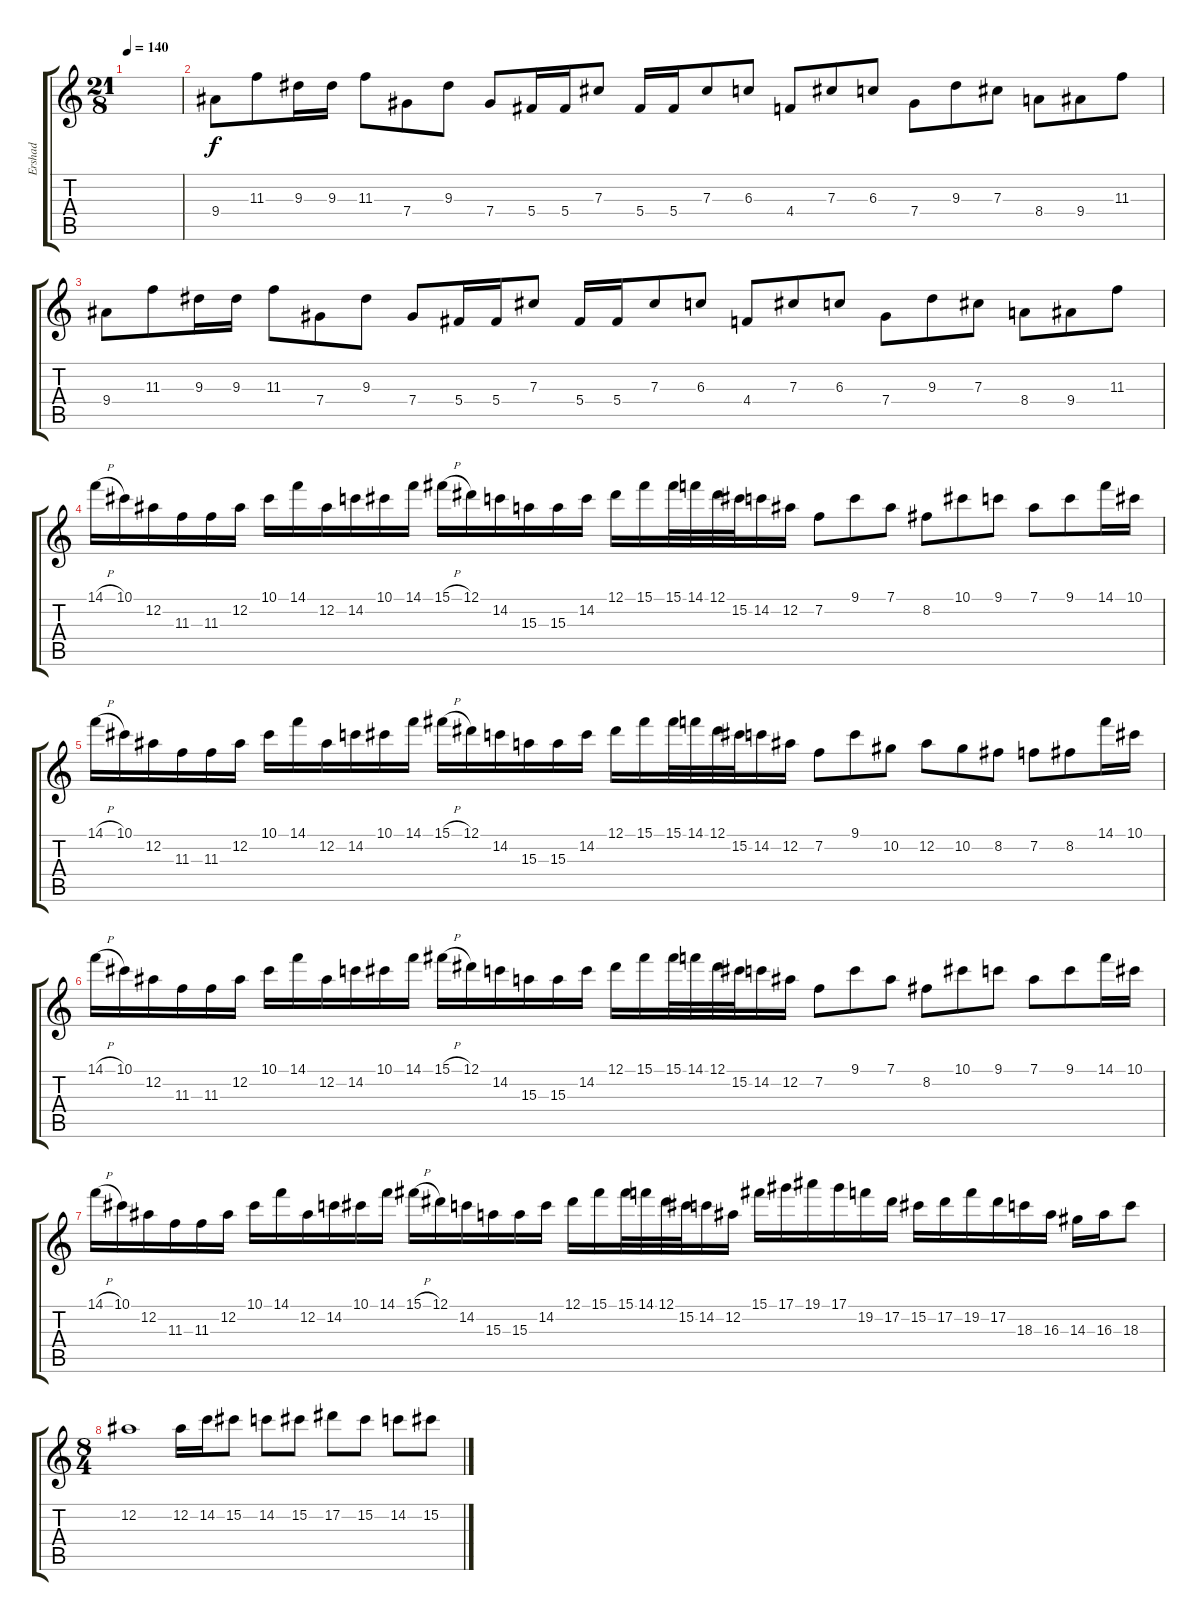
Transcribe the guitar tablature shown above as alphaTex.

\track ("Ershad" "Ershad") {instrument overdrivenguitar}
\staff {score tabs}
\tuning (Eb4 Bb3 Gb3 Db3 Ab2 Eb2) {hide}
\ts (21 8)
\tempo 140
\clef g2
\ks c
|
9.4.8{volume 16} 11.3.8 9.3.16 9.3.16 11.3.8 7.4.8 9.3.8 7.4.8 5.4.16 5.4.16 7.3.8 5.4.16 5.4.16 7.3.8 6.3.8 4.4.8 7.3.8 6.3.8 7.4.8 9.3.8 7.3.8 8.4.8 9.4.8 11.3.8 |
9.4.8 11.3.8 9.3.16 9.3.16 11.3.8 7.4.8 9.3.8 7.4.8 5.4.16 5.4.16 7.3.8 5.4.16 5.4.16 7.3.8 6.3.8 4.4.8 7.3.8 6.3.8 7.4.8 9.3.8 7.3.8 8.4.8 9.4.8 11.3.8 |
14.1{h}.16 10.1.16 12.2.16 11.3.16 11.3.16 12.2.16 10.1.16 14.1.16 12.2.16 14.2.16 10.1.16 14.1.16 15.1{h}.16 12.1.16 14.2.16 15.3.16 15.3.16 14.2.16 12.1.16 15.1.16 15.1.32 14.1.32 12.1.32 15.2.32 14.2.16 12.2.16 7.2.8 9.1.8 7.1.8 8.2.8 10.1.8 9.1.8 7.1.8 9.1.8 14.1.16 10.1.16 |
14.1{h}.16 10.1.16 12.2.16 11.3.16 11.3.16 12.2.16 10.1.16 14.1.16 12.2.16 14.2.16 10.1.16 14.1.16 15.1{h}.16 12.1.16 14.2.16 15.3.16 15.3.16 14.2.16 12.1.16 15.1.16 15.1.32 14.1.32 12.1.32 15.2.32 14.2.16 12.2.16 7.2.8 9.1.8 10.2.8 12.2.8 10.2.8 8.2.8 7.2.8 8.2.8 14.1.16 10.1.16 |
14.1{h}.16 10.1.16 12.2.16 11.3.16 11.3.16 12.2.16 10.1.16 14.1.16 12.2.16 14.2.16 10.1.16 14.1.16 15.1{h}.16 12.1.16 14.2.16 15.3.16 15.3.16 14.2.16 12.1.16 15.1.16 15.1.32 14.1.32 12.1.32 15.2.32 14.2.16 12.2.16 7.2.8 9.1.8 7.1.8 8.2.8 10.1.8 9.1.8 7.1.8 9.1.8 14.1.16 10.1.16 |
14.1{h}.16 10.1.16 12.2.16 11.3.16 11.3.16 12.2.16 10.1.16 14.1.16 12.2.16 14.2.16 10.1.16 14.1.16 15.1{h}.16 12.1.16 14.2.16 15.3.16 15.3.16 14.2.16 12.1.16 15.1.16 15.1.32 14.1.32 12.1.32 15.2.32 14.2.16 12.2.16 15.1.16 17.1.16 19.1.16 17.1.16 19.2.16 17.2.16 15.2.16 17.2.16 19.2.16 17.2.16 18.3.16 16.3.16 14.3.16 16.3.16 18.3.8 |
\ts (8 4)
12.2.1 12.2.16 14.2.16 15.2.8 14.2.8 15.2.8 17.2.8 15.2.8 14.2.8 15.2.8
